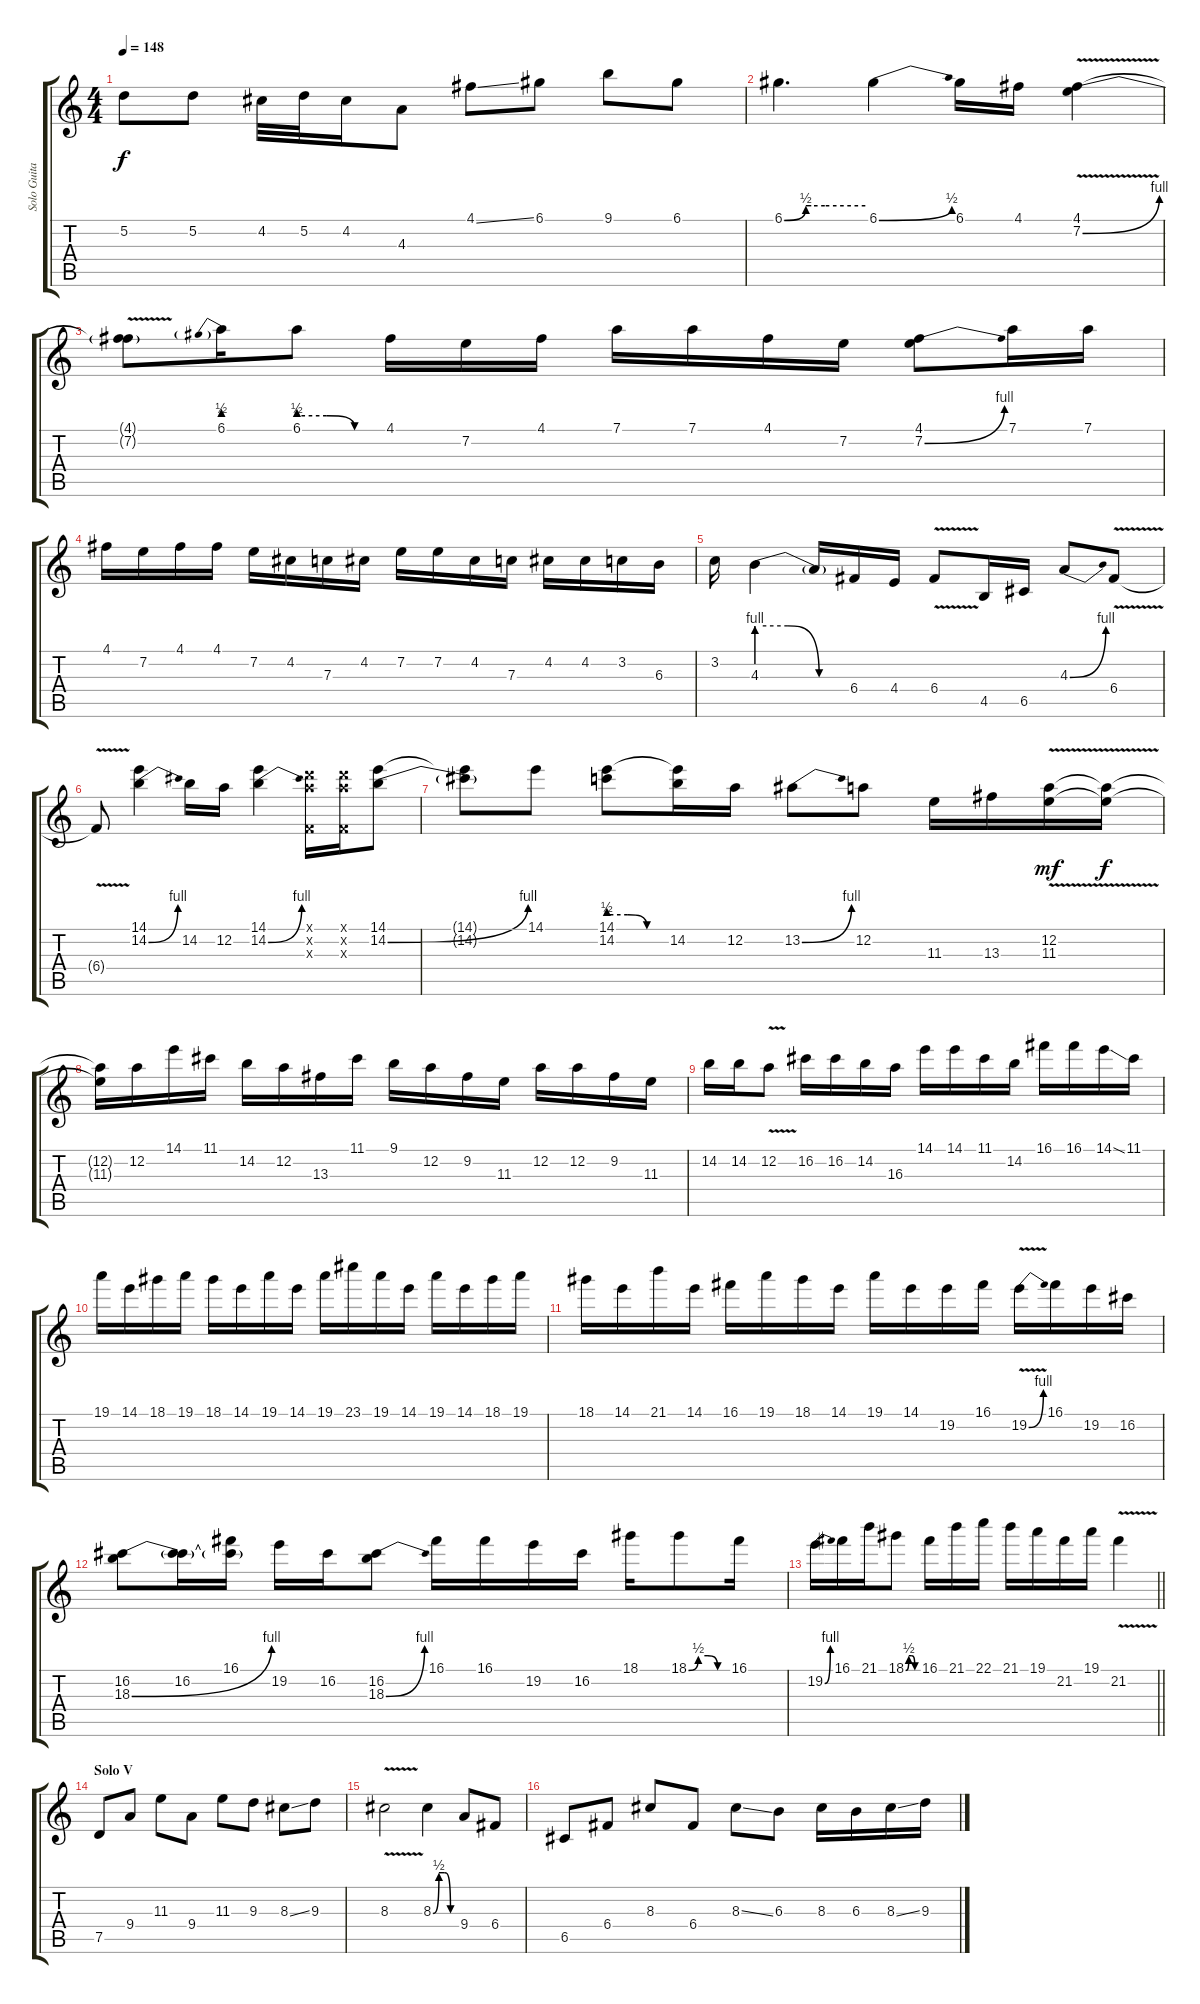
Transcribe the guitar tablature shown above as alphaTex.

\track ("Solo Guitar I" "Solo Guita") {instrument distortionguitar}
\staff {score tabs}
\tuning (D4 A3 F3 C3 G2 C2) {hide}
\ts (4 4)
\tempo 148
\clef g2
\ks c
5.2{t}.8{dy f} 5.2.8 4.2.32 5.2.32 4.2.16 4.3.8 4.1{ss}.8 6.1.8 9.1.8 6.1.8 |
6.1{be (custom 0 0 16 2 20 2 30 2 60 2)}.4{d} 6.1{be (bend 0 0 60 2)}.4 6.1.16 4.1.16 (4.1 7.2{be (bend 0 0 60 4) v}).4 |
(4.1{t} 7.2{t}).8 6.1{be (prebend 0 2 60 2)}.16 6.1{be (custom 0 2 20 2 40 0 60 0)}.8 4.1.16 7.2.16 4.1.16 7.1.16 7.1.16 4.1.16 7.2.16 (4.1 7.2{be (bend 0 0 60 4)}).8 7.1.16 7.1.16 |
4.1.16 7.2.16 4.1.16 4.1.16 7.2.16 4.2.16 7.3.16 4.2.16 7.2.16 7.2.16 4.2.16 7.3.16 4.2.16 4.2.16 3.2.16 6.3.16 |
3.2.16 4.3{be (custom 0 4 20 4 40 0 60 0)}.4 4.3{t}.16 6.4.16 4.4.16 6.4{v}.8 4.5.16 6.5.16 4.3{be (bend 0 0 60 4)}.8 6.4{v}.8 |
6.4{t}.8 (14.1 14.2{be (bend 0 0 60 4)}).4 14.2.16 12.2.16 (14.1 14.2{be (bend 0 0 60 4)}).4 (12.1{x} 12.2{x} 0.3{x}).16 (12.1{x} 12.2{x} 0.3{x}).16 (14.1 14.2{be (bend 0 0 60 4)}).8 |
(14.1{t} 14.2{t}).8 14.1.8 (14.1 14.2{be (custom 0 2 20 2 40 0 60 0)}).8 (14.1{t} 14.2).16 12.2.16 13.2{be (bend 0 0 60 4)}.8 12.2.8 11.3.16 13.3.16 (12.2{v} 11.3).16{dy mf} (12.2{t} 11.3{t}).16{dy f} |
(12.2{t} 11.3{t}).16 12.2.16 14.1.16 11.1.16 14.2.16 12.2.16 13.3.16 11.1.16 9.1.16 12.2.16 9.2.16 11.3.16 12.2.16 12.2.16 9.2.16 11.3.16 |
14.2.16 14.2.16 12.2{v}.8 16.2.16 16.2.16 14.2.16 16.3.16 14.1.16 14.1.16 11.1.16 14.2.16 16.1.16 16.1.16 14.1{ss}.16 11.1.16 |
19.1.16 14.1.16 18.1.16 19.1.16 18.1.16 14.1.16 19.1.16 14.1.16 19.1.16 23.1.16 19.1.16 14.1.16 19.1.16 14.1.16 18.1.16 19.1.16 |
18.1.16 14.1.16 21.1.16 14.1.16 16.1.16 19.1.16 18.1.16 14.1.16 19.1.16 14.1.16 19.2.16 16.1.16 19.2{be (bend 0 0 60 4) v}.16 16.1.16 19.2.16 16.2.16 |
(16.2 18.3{be (bend 0 0 60 4)}).8 (16.2 18.3{t}).16 (16.1 18.3{t}).16 19.2.16 16.2.16 (16.2 18.3{be (bend 0 0 60 4)}).8 16.1.16 16.1.16 19.2.16 16.2.16 18.1.16 18.1{be (custom 0 0 15 2 30 2 45 0 60 0)}.8 16.1.16 |
\barLineRight lightlight
19.2{be (bend 0 0 60 4)}.16 16.1.16 21.1.16 18.1{be (custom 0 0 15 2 30 2 45 0 60 0)}.8 16.1.16 21.1.16 22.1.16 21.1.16 19.1.16 21.2.16 19.1.16 21.2{v}.4 |
\section ("" "Solo V")
7.5.8 9.4.8 11.3.8 9.4.8 11.3.8 9.3.8 8.3{ss}.8 9.3.8 |
8.3{v}.2 8.3{be (custom 0 0 15 2 30 2 45 0 60 0)}.4 9.4.8 6.4.8 |
6.5.8 6.4.8 8.3.8 6.4.8 8.3{ss}.8 6.3.8 8.3.16 6.3.16 8.3{ss}.16 9.3.16
